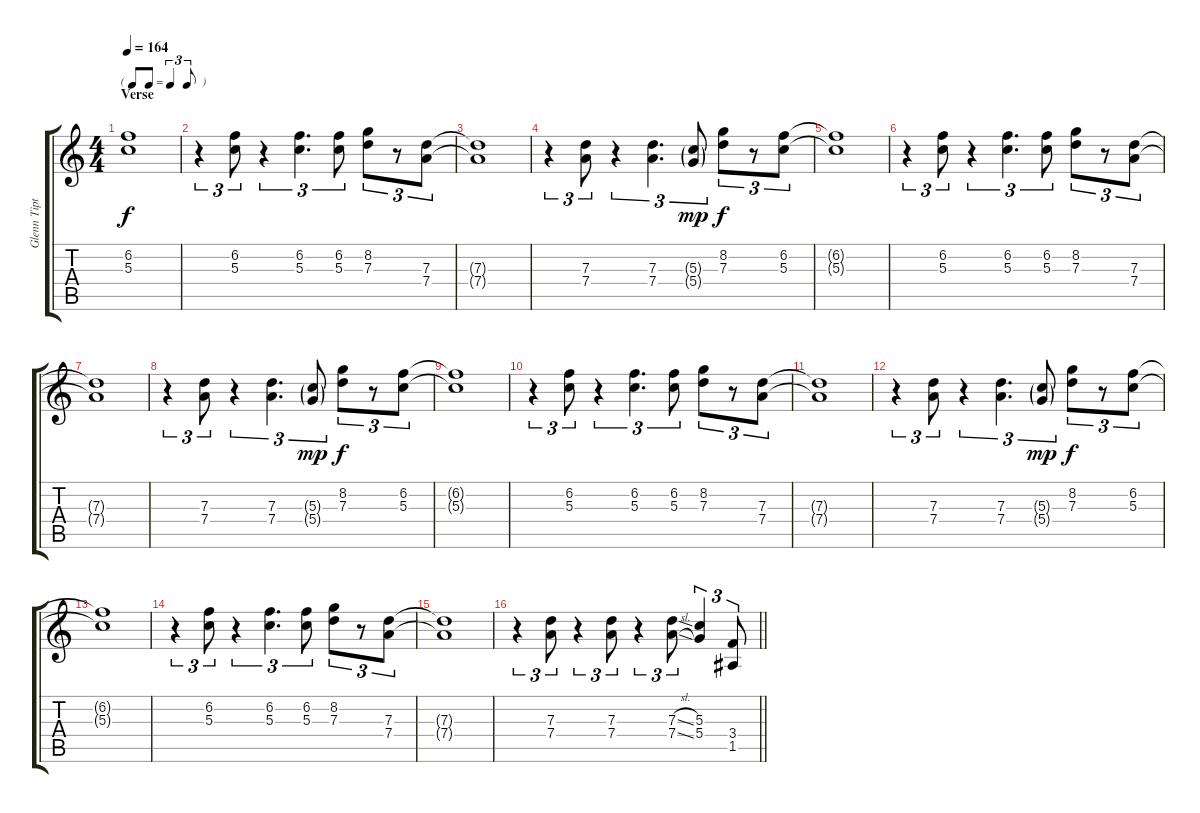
\track ("Glenn Tipton" "Glenn Tipt") {instrument overdrivenguitar}
\staff {score tabs}
\tuning (E4 B3 G3 D3 A2 E2) {hide}
\ts (4 4)
\tf triplet8th
\section ("" "Verse")
\tempo 164
\clef g2
\ks c
(6.2{t} 5.3{t}).1{dy f} |
r.4{tu (3 2)} (6.2 5.3).8{tu (3 2)} r.4{tu (3 2)} (6.2 5.3).4{d tu (3 2)} (6.2 5.3).8{tu (3 2)} (8.2 7.3).8{tu (3 2)} r.8{tu (3 2)} (7.3 7.4).8{tu (3 2)} |
(7.3{t} 7.4{t}).1 |
r.4{tu (3 2)} (7.3 7.4).8{tu (3 2)} r.4{tu (3 2)} (7.3 7.4).4{d tu (3 2)} (5.3{g} 5.4{g}).8{tu (3 2) dy mp} (8.2 7.3).8{tu (3 2) dy f} r.8{tu (3 2)} (6.2 5.3).8{tu (3 2)} |
(6.2{t} 5.3{t}).1 |
r.4{tu (3 2)} (6.2 5.3).8{tu (3 2)} r.4{tu (3 2)} (6.2 5.3).4{d tu (3 2)} (6.2 5.3).8{tu (3 2)} (8.2 7.3).8{tu (3 2)} r.8{tu (3 2)} (7.3 7.4).8{tu (3 2)} |
(7.3{t} 7.4{t}).1 |
r.4{tu (3 2)} (7.3 7.4).8{tu (3 2)} r.4{tu (3 2)} (7.3 7.4).4{d tu (3 2)} (5.3{g} 5.4{g}).8{tu (3 2) dy mp} (8.2 7.3).8{tu (3 2) dy f} r.8{tu (3 2)} (6.2 5.3).8{tu (3 2)} |
(6.2{t} 5.3{t}).1 |
r.4{tu (3 2)} (6.2 5.3).8{tu (3 2)} r.4{tu (3 2)} (6.2 5.3).4{d tu (3 2)} (6.2 5.3).8{tu (3 2)} (8.2 7.3).8{tu (3 2)} r.8{tu (3 2)} (7.3 7.4).8{tu (3 2)} |
(7.3{t} 7.4{t}).1 |
r.4{tu (3 2)} (7.3 7.4).8{tu (3 2)} r.4{tu (3 2)} (7.3 7.4).4{d tu (3 2)} (5.3{g} 5.4{g}).8{tu (3 2) dy mp} (8.2 7.3).8{tu (3 2) dy f} r.8{tu (3 2)} (6.2 5.3).8{tu (3 2)} |
(6.2{t} 5.3{t}).1 |
r.4{tu (3 2)} (6.2 5.3).8{tu (3 2)} r.4{tu (3 2)} (6.2 5.3).4{d tu (3 2)} (6.2 5.3).8{tu (3 2)} (8.2 7.3).8{tu (3 2)} r.8{tu (3 2)} (7.3 7.4).8{tu (3 2)} |
(7.3{t} 7.4{t}).1 |
\barLineRight lightlight
r.4{tu (3 2)} (7.3 7.4).8{tu (3 2)} r.4{tu (3 2)} (7.3 7.4).8{tu (3 2)} r.4{tu (3 2)} (7.3{sl} 7.4{sl}).8{tu (3 2)} (5.3 5.4).4{tu (3 2)} (3.4 1.5).8{tu (3 2)}
